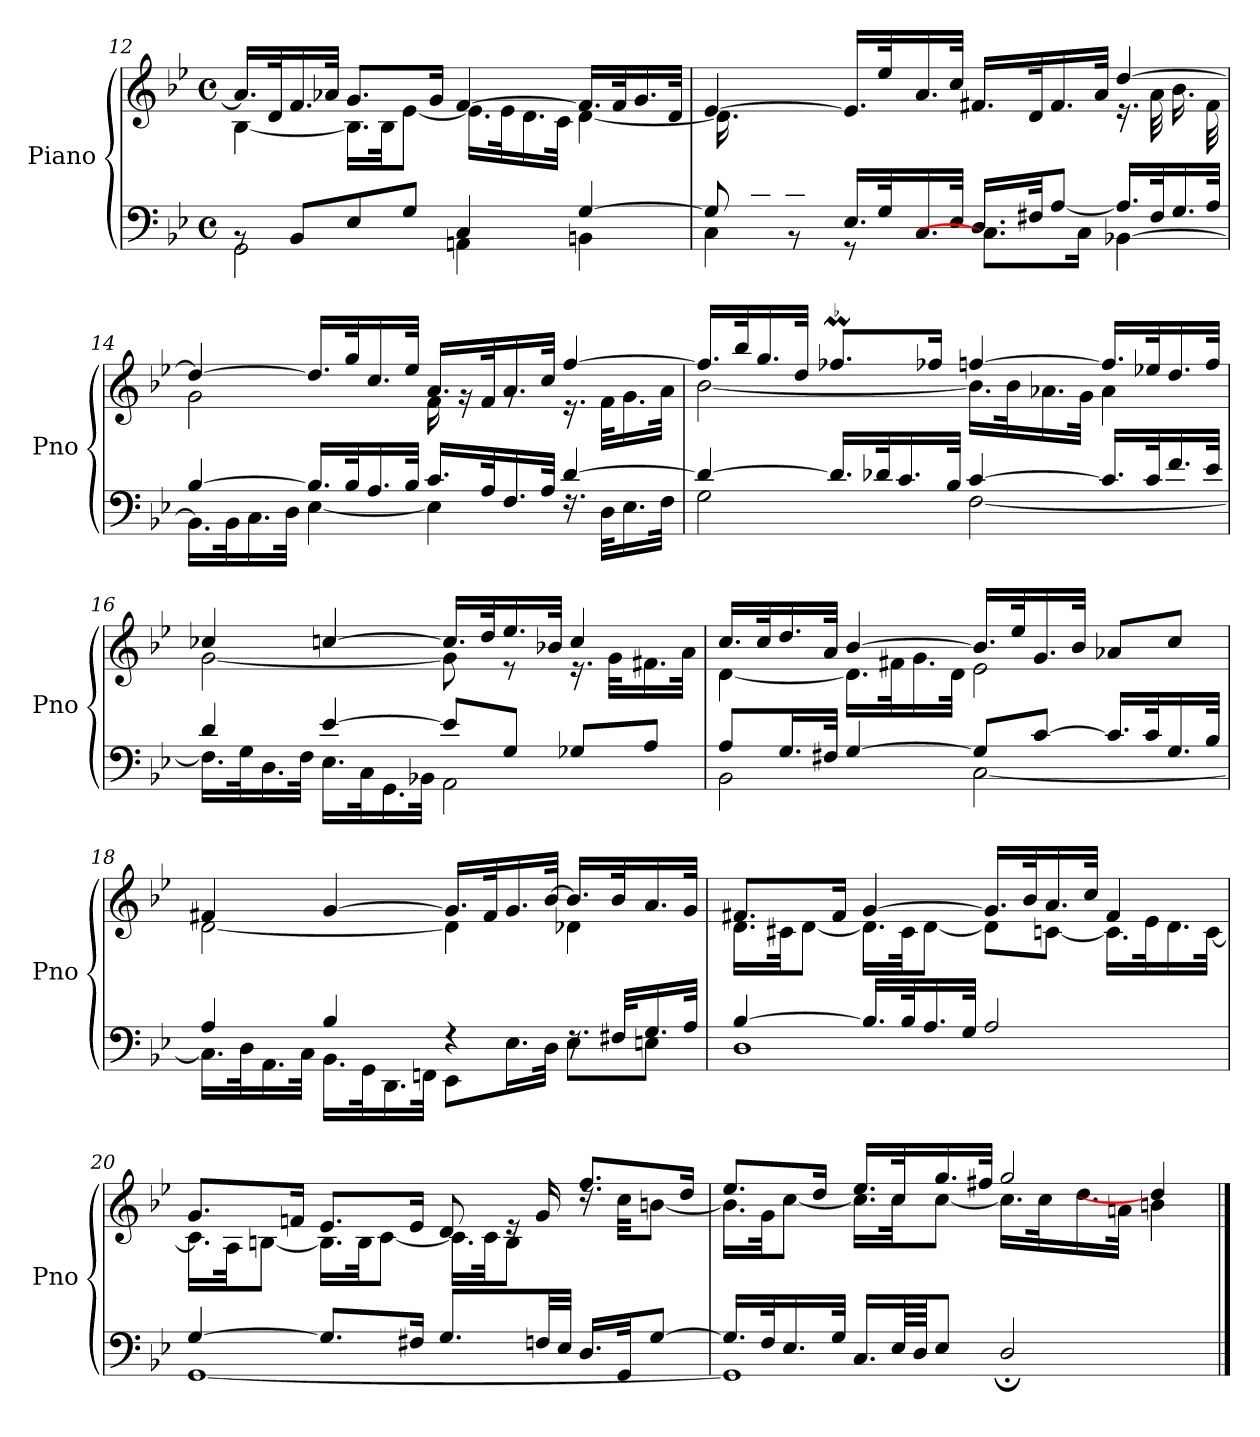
**kern	**kern
*part1	*part1
*staff2	*staff1
*I"Piano	*
*I'Pno	*
*clefF4	*clefG2
*k[b-e-]	*k[b-e-]
*M4/4	*M4/4
*met(c)	*met(c)
=12	=12
*^	*^
8rBB	2GG\	16.a-/LL]	[4B-\
.	.	32d/K	.
8BB-/L	.	16.f/	.
.	.	32a-X/JJk	.
8E-/	.	8.g/L	16.B-\LL]
.	.	.	32B-\JK
8G/J	.	.	[8e-\J
.	.	16g/Jk	.
4C/	4AAn\	[4f/	16.e-\LL]
.	.	.	32e-\K
.	.	.	16.d\
.	.	.	32c\JJk
[4G/	4BBn\	16.f/LL]	[4d\
.	.	32f/K	.
.	.	16.g/	.
.	.	32d/JJk	.
!!LO:LB:g=z	!!
=13	=13	=13	=13
*	*^	*	*
16.ryy	8G/]	4C\	[4e-/	16.d\LL]
32c-Xi/K	.	.	.	32ryy
*	*	*	*v	*v
16.c/	8rBB	.	.
32G/JJk	.	.	.
*	*	*	*^
2ryy	16.E-/LL	8r	16.e-/LL]	2ryy
.	32G/K	.	32ee-/K	.
.	16.C/	[8C\yy	16.a/	.
.	32E-/JJk	.	32cc/JJk	.
.	16.D/LL	8.C\L]	16.f#X/LL	.
.	32F#X/JK	.	32d/K	.
.	[8A/J	.	16.f#/	.
.	.	16C\Jk	.	.
.	.	.	32a/JJk	.
4ryy	16.A/LL]	[4BB-X\	[4dd/	16.r
.	32F#/K	.	.	32a\KLL
.	16.G/	.	.	16.b-\
.	32A/JJk	.	.	32f#\JJk
*	*v	*v	*	*
=14	=14	=14	=14
[4B-/	16.BB-\LL]	4dd/_	2g\
.	32BB-\K	.	.
.	16.C\	.	.
.	32D\JJk	.	.
16.B-/LL]	[4E-\	16.dd/LL]	.
32B-/K	.	32gg/K	.
16.A/	.	16.cc/	.
32B-/JJk	.	32ee-/JJk	.
16.c/LL	4E-\]	16.a/LL	16f\
.	.	.	16rg
32A/K	.	32f/K	.
16.F/	.	16.a/	8rg
32A/JJk	.	32cc/JJk	.
[4d/	16.rF	[4ff/	16.r
.	32D\KLL	.	32f\KLL
.	16.E-\	.	16.g\
.	32F\JJk	.	32a\JJk
!!LO:LB:g=z	!!
=15	=15	=15	=15
4d/_	2G\	16.ff/LL]	[2b-\
.	.	32bb-/K	.
.	.	16.gg/	.
.	.	32dd/JJk	.
16.d/LL]	.	8.ff-XMi/L	.
32d-X/K	.	.	.
16.c/	.	.	.
.	.	16ff-Xi/Jk	.
32B-/JJk	.	.	.
[4c/	[2F\	[4ff/	16.b-\LL]
.	.	.	32b-\K
.	.	.	16.a-X\
.	.	.	32g\JJk
16.c/LL]	.	16.ff/LL]	4a-\
32c/K	.	32ee-X/K	.
16.f/	.	16.dd/	.
32e-/JJk	.	32ff/JJk	.
!!LO:LB:g=z	!!
=16	=16	=16	=16
4d/	16.F\LL]	4cc-Xi/	[2g\
.	32G\K	.	.
.	16.D\	.	.
.	32F\JJk	.	.
[4e-/	16.E-\LL	[4cc/	.
.	32C\K	.	.
.	16.GG\	.	.
.	32BB-X\JJk	.	.
8e-/L]	2AA\	16.cc/LL]	8g\]
.	.	32dd/K	.
8G/J	.	16.ee-/	8r
.	.	32b-X/JJk	.
8G-Xi/L	.	4cc/	16.r
.	.	.	32g\KLL
8A/J	.	.	16.f#X\
.	.	.	32a\JJk
=17	=17	=17	=17
8A/L	2BB-\	16.cc/LL	[4d\
.	.	32cc/K	.
16.G/L	.	16.dd/	.
32F#X/JJk	.	32a/JJk	.
[4G/	.	[4b-/	16.d\LL]
.	.	.	32f#X\K
.	.	.	16.g\
.	.	.	32d\JJk
8G/L]	[2C\	16.b-/LL]	2e-\
.	.	32ee-/K	.
[8c/J	.	16.g/	.
.	.	32b-/JJk	.
16.c/LL]	.	8a-X/L	.
32c/K	.	.	.
16.G/	.	8cc/J	.
32B-/JJk	.	.	.
!!LO:LB:g=z	!!
=18	=18	=18	=18
4A/	16.C\LL]	4f#X/	[2d\
.	32D\K	.	.
.	16.AA\	.	.
.	32C\JJk	.	.
4B-/	16.BB-\LL	[4g/	.
.	32GG\K	.	.
.	16.DD\	.	.
.	32FFn\JJk	.	.
4rF	8EE-\L	16.g/LL]	4d\]
.	.	32f#/K	.
.	16.E-\L	16.g/	.
.	32D\JJk	[32b-/JJk	.
16.rF	8E-\L	16.b-/LL]	4d-Xi\
32F#X/KLL	.	32b-/K	.
16.G/	8En\J	16.a/	.
32A/JJk	.	32g/JJk	.
=19	=19	=19	=19
[4B-/	1D	8.f#X/L	16.d\LL
.	.	.	32c#X\JK
.	.	.	[8d\J
.	.	16f#/Jk	.
16.B-/LL]	.	[4g/	16.d\LL]
32B-/K	.	.	32c#\JK
16.A/	.	.	[8d\J
32G/JJk	.	.	.
2A/	.	16.g/LL]	8d\L]
.	.	32b-/K	.
.	.	16.a/	[8cn\J
.	.	32cc/JJk	.
.	.	4f#/	16.c\LL]
.	.	.	32e-\K
.	.	.	16.d\
.	.	.	[32c\JJk
!!LO:PB:g=z	!!
=20	=20	=20	=20
[4G/	[1GG	8.g/L	16.c\LL]
.	.	.	32A\JK
.	.	.	[8Bn\J
.	.	16fn/Jk	.
8.G/L]	.	8.e-/L	16.B\LL]
.	.	.	32B\JK
.	.	.	[8c\J
16F#X/Jk	.	16e-/Jk	.
8.G/L	.	8d/	16.c\LL]
.	.	.	32c\JK
.	.	16re	8B\J
32Fn/LL	.	16g/	.
32E-/JJJ	.	.	.
16.D/LL	.	8.ff/L	16.rdd
32GG/JK	.	.	32cc\KKL
[8G/J	.	.	[8bn\J
.	.	16dd/Jk	.
=21	=21	=21	=21
*	*^	*	*^
2ryy	16.G/LL]	1GG]	8.ee-/L	16.b\LL]	2ryy
.	32F/K	.	.	32g\JK	.
.	16.E-/	.	.	[8cc\J	.
.	.	.	16dd/Jk	.	.
.	32G/JJk	.	.	.	.
.	16.C/LL	.	16.ee-/LL	16.cc\LL]	.
.	64E-/LL	.	32cc/K	32cc\JK	.
.	64D/JJJ	.	.	.	.
.	8E-/J	.	16.gg/	[8cc\J	.
.	.	.	32ff#X/JJk	.	.
8ryy	2D;/	.	2gg/	16.cc\LL]	8ryy
.	.	.	.	32cc\K	.
4.ryy	.	.	.	16.dd\	[8dd;</yy
.	.	.	.	32an\JJk	.
.	.	.	.	4bn\	4dd/]
*v	*v	*v	*	*	*
*	*v	*v	*v
==	==
*-	*-
